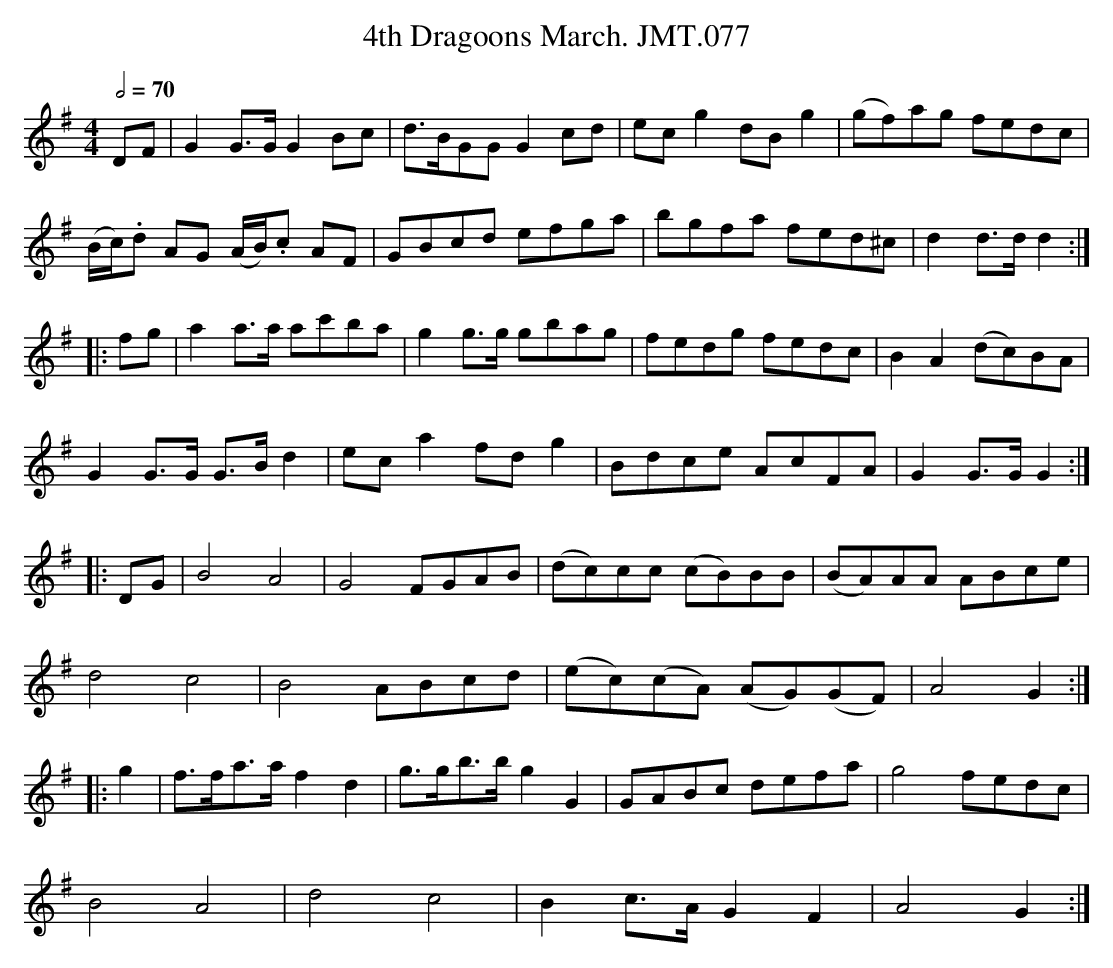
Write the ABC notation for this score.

X:1
T:4th Dragoons March. JMT.077
M:4/4
L:1/8
Q:1/2=70
K:G
DF|G2G>GG2Bc|d>BGGG2cd|ecg2dBg2|(gf)ag fedc|
(B/c/).d AG (A/B/).c AF|GBcd efga|bgfa fed^c|d2d>dd2:|
|:fg|a2a>a ac'ba|g2g>g gbag|fedg fedc|B2A2 (dc)BA|
G2G>G G>Bd2|eca2fdg2|Bdce AcFA|G2G>GG2:|
|:DG|B4A4|G4FGAB|(dc)cc (cB)BB|(BA)AA ABce|
d4c4|B4ABcd|(ec)(cA) (AG)(GF)|A4G2:|
|:g2|f>fa>af2d2|g>gb>bg2G2|GABc defa|g4fedc|
B4A4|d4c4|B2c>AG2F2|A4G2:|
